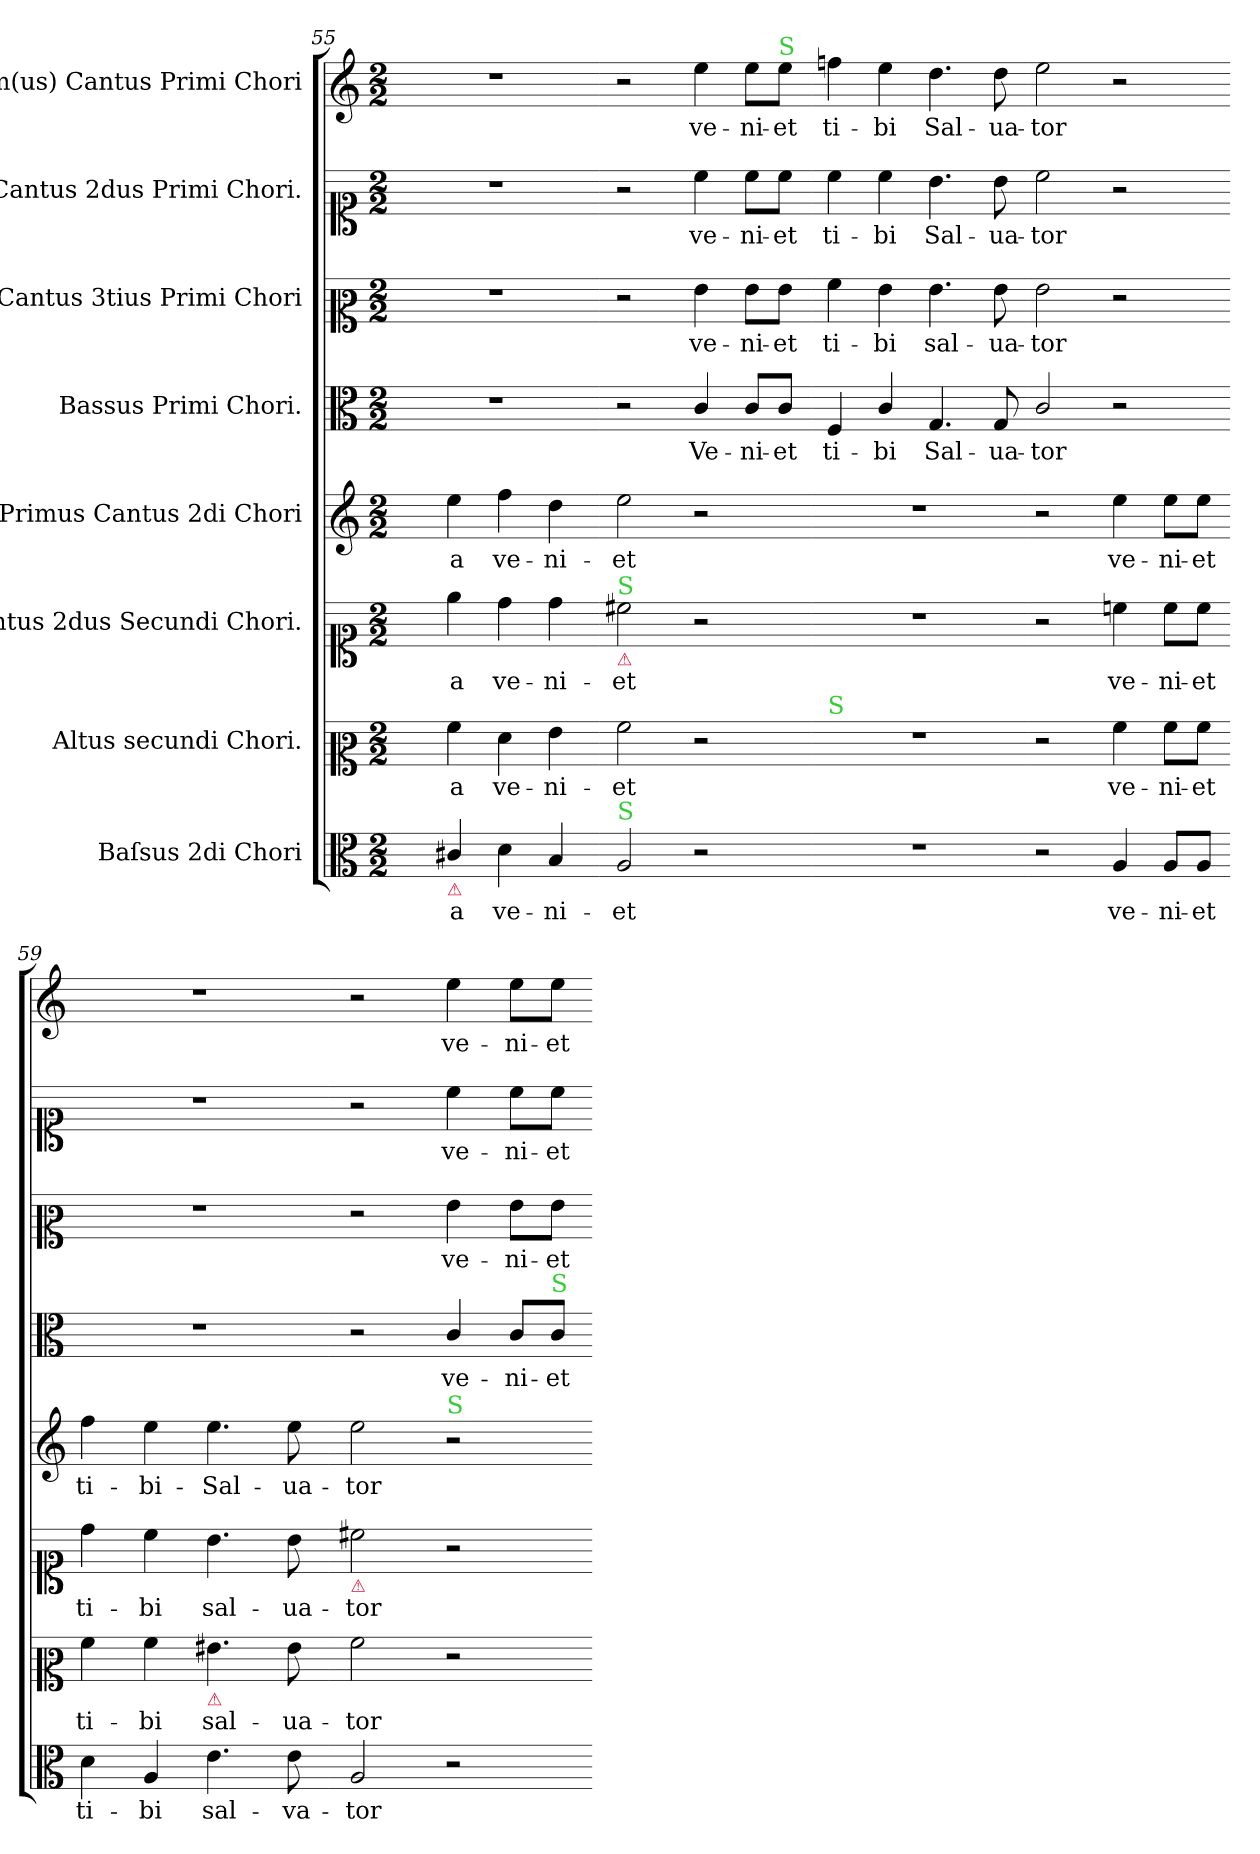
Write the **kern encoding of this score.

**kern	**text	**kern	**text	**kern	**text	**kern	**text	**kern	**text	**kern	**text	**kern	**text	**kern	**text
*part8	*part8	*part7	*part7	*part6	*part6	*part5	*part5	*part4	*part4	*part3	*part3	*part2	*part2	*part1	*part1
*staff8	*staff8	*staff7	*staff7	*staff6	*staff6	*staff5	*staff5	*staff4	*staff4	*staff3	*staff3	*staff2	*staff2	*staff1	*staff1
*I"Baſsus 2di Chori	*	*I"Altus secundi Chori.	*	*I"Cantus 2dus Secundi Chori.	*	*I"Primus Cantus 2di Chori	*	*I"Bassus Primi Chori.	*	*I"Cantus 3tius Primi Chori	*	*I"Cantus 2dus Primi Chori.	*	*I"1m(us) Cantus Primi Chori	*
*clefC3	*	*clefC2	*	*clefC1	*	*clefG2	*	*clefC3	*	*clefC2	*	*clefC1	*	*clefG2	*
*k[]	*	*k[]	*	*k[]	*	*k[]	*	*k[]	*	*k[]	*	*k[]	*	*k[]	*
*C:	*	*C:	*	*C:	*	*C:	*	*C:	*	*C:	*	*C:	*	*C:	*
*M2/2	*	*M2/2	*	*M2/2	*	*M2/2	*	*M2/2	*	*M2/2	*	*M2/2	*	*M2/2	*
=55	=55	=55	=55	=55	=55	=55	=55	=55	=55	=55	=55	=55	=55	=55	=55
4ryy	.	4ryy	.	4ryy	.	4ryy	.	1r	.	1r	.	1r	.	1r	.
!LO:TX:b:color=crimson:t=⚠	!	!	!	!	!	!	!	!	!	!	!	!	!	!	!
4c#X/	-a	4a\	-a	4ee\	-a	4ee\	-a	.	.	.	.	.	.	.	.
4d\	ve-	4f\	ve-	4dd\	ve-	4ff\	ve-	.	.	.	.	.	.	.	.
4B/	-ni-	4g\	-ni-	4dd\	-ni-	4dd\	-ni-	.	.	.	.	.	.	.	.
=56-	=56-	=56-	=56-	=56-	=56-	=56-	=56-	=56-	=56-	=56-	=56-	=56-	=56-	=56-	=56-
!	!	!	!	!LO:TX:b:color=crimson:t=⚠	!	!	!	!	!	!	!	!	!	!	!
!	!	!	!	!LO:TX:a:color=limegreen:t=S	!	!	!	!	!	!	!	!	!	!	!
!LO:TX:a:color=limegreen:t=S	!	!	!	!	!	!	!	!	!	!	!	!	!	!	!
2A/	-et	2a\	-et	2cc#X\	-et	2ee\	-et	2r	.	2r	.	2r	.	2r	.
2r	.	2r	.	2r	.	2r	.	4c/	Ve-	4g\	ve-	4cc\	ve-	4ee\	ve-
.	.	.	.	.	.	.	.	8c/L	-ni-	8g\L	-ni-	8cc\L	-ni-	8ee\L	-ni-
!	!	!	!	!	!	!	!	!	!	!	!	!	!	!LO:TX:a:color=limegreen:t=S	!
.	.	.	.	.	.	.	.	8c/J	-et	8g\J	-et	8cc\J	-et	8ee\J	-et
=57-	=57-	=57-	=57-	=57-	=57-	=57-	=57-	=57-	=57-	=57-	=57-	=57-	=57-	=57-	=57-
!	!	!LO:TX:a:color=limegreen:t=S	!	!	!	!	!	!	!	!	!	!	!	!	!
1r	.	1r	.	1r	.	1r	.	4F/	ti-	4a\	ti-	4cc\	ti-	4ffn\	ti-
.	.	.	.	.	.	.	.	4c/	-bi	4g\	-bi	4cc\	-bi	4ee\	-bi
.	.	.	.	.	.	.	.	4.G/	Sal-	4.g\	sal-	4.b\	Sal-	4.dd\	Sal-
.	.	.	.	.	.	.	.	8G/	-ua-	8g\	-ua-	8b\	-ua-	8dd\	-ua-
=58-	=58-	=58-	=58-	=58-	=58-	=58-	=58-	=58-	=58-	=58-	=58-	=58-	=58-	=58-	=58-
2r	.	2r	.	2r	.	2r	.	2c/	-tor	2g\	-tor	2cc\	-tor	2ee\	-tor
4A/	ve-	4a\	ve-	4ccn\	ve-	4ee\	ve-	2r	.	2r	.	2r	.	2r	.
8A/L	-ni-	8a\L	-ni-	8cc\L	-ni-	8ee\L	-ni-	.	.	.	.	.	.	.	.
8A/J	-et	8a\J	-et	8cc\J	-et	8ee\J	-et	.	.	.	.	.	.	.	.
=59-	=59-	=59-	=59-	=59-	=59-	=59-	=59-	=59-	=59-	=59-	=59-	=59-	=59-	=59-	=59-
4d\	ti-	4a\	ti-	4dd\	ti-	4ff\	ti-	1r	.	1r	.	1r	.	1r	.
4A/	-bi	4a\	-bi	4cc\	-bi	4ee\	-bi-	.	.	.	.	.	.	.	.
!	!	!LO:TX:b:color=crimson:t=⚠	!	!	!	!	!	!	!	!	!	!	!	!	!
4.e\	sal-	4.g#X\	sal-	4.b\	sal-	4.ee\	-Sal-	.	.	.	.	.	.	.	.
8e\	-va-	8g#\	-ua-	8b\	-ua-	8ee\	-ua-	.	.	.	.	.	.	.	.
=60-	=60-	=60-	=60-	=60-	=60-	=60-	=60-	=60-	=60-	=60-	=60-	=60-	=60-	=60-	=60-
!	!	!	!	!LO:TX:b:color=crimson:t=⚠	!	!	!	!	!	!	!	!	!	!	!
2A/	-tor	2a\	-tor	2cc#X\	-tor	2ee\	-tor	2r	.	2r	.	2r	.	2r	.
!	!	!	!	!	!	!LO:TX:a:color=limegreen:t=S	!	!	!	!	!	!	!	!	!
2r	.	2r	.	2r	.	2r	.	4c/	ve-	4g\	ve-	4cc\	ve-	4ee\	ve-
.	.	.	.	.	.	.	.	8c/L	-ni-	8g\L	-ni-	8cc\L	-ni-	8ee\L	-ni-
!	!	!	!	!	!	!	!	!LO:TX:a:color=limegreen:t=S	!	!	!	!	!	!	!
.	.	.	.	.	.	.	.	8c/J	-et	8g\J	-et	8cc\J	-et	8ee\J	-et
=-	=-	=-	=-	=-	=-	=-	=-	=-	=-	=-	=-	=-	=-	=-	=-
*-	*-	*-	*-	*-	*-	*-	*-	*-	*-	*-	*-	*-	*-	*-	*-
